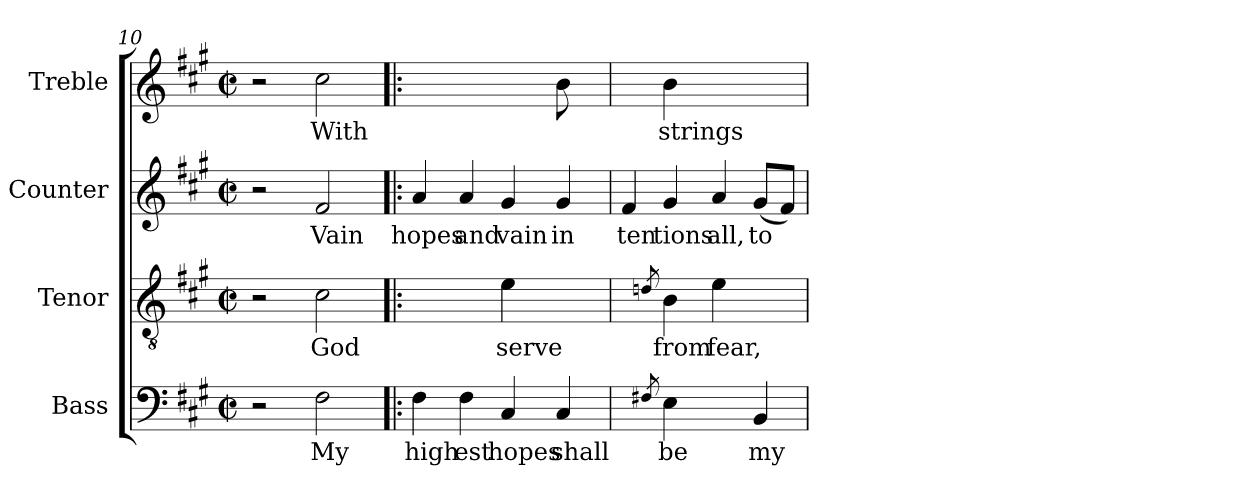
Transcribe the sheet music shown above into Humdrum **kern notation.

**kern	**text	**kern	**text	**kern	**text	**kern	**text
*part4	*part4	*part3	*part3	*part2	*part2	*part1	*part1
*staff4	*staff4	*staff3	*staff3	*staff2	*staff2	*staff1	*staff1
*I"Bass	*	*I"Tenor	*	*I"Counter	*	*I"Treble	*
*I'B.	*	*I'T.	*	*I'C.	*	*I'Tr.	*
*clefF4	*	*clefGv2	*	*clefG2	*	*clefG2	*
*k[f#c#g#]	*	*k[f#c#g#]	*	*k[f#c#g#]	*	*k[f#c#g#]	*
*A:	*	*A:	*	*A:	*	*A:	*
*M2/2	*	*M2/2	*	*M2/2	*	*M2/2	*
*met(c|)	*	*met(c|)	*	*met(c|)	*	*met(c|)	*
=10	=10	=10	=10	=10	=10	=10	=10
2r	.	2r	.	2r	.	2r	.
!	!LO:LY:b:rj	!	!LO:LY:b:rj	!	!LO:LY:b:rj	!	!LO:LY:b:rj
2F#\	My	2c#\	God	2f#/	Vain	2cc#\	With
=11!|:	=11!|:	=11!|:	=11!|:	=11!|:	=11!|:	=11!|:	=11!|:
!	!LO:LY:b:rj	!	!	!	!LO:LY:b:rj	!	!
4F#\	high	2ryy	.	4a/	hopes	2.ryy	.
!	!LO:LY:b:rj	!	!	!	!LO:LY:b:rj	!	!
4F#\	est	.	.	4a/	and	.	.
!	!LO:LY:b:rj	!	!LO:LY:b:rj	!	!LO:LY:b:rj	!	!
4C#/	hopes	4e\	serve	4g#/	vain	.	.
!	!LO:LY:b:rj	!	!	!	!LO:LY:b:rj	!	!LO:LY:b:rj
4C#/	shall	4ryy	.	4g#/	in	8b\	.
.	.	.	.	.	.	8ryy	.
!!LO:PB:g=z
=12	=12	=12	=12	=12	=12	=12	=12
!	!	!	!	!	!LO:LY:b:rj	!	!
4ryy	.	4ryy	.	4f#/	ten	4ryy	.
8qF#X/	.	8qdn/	.	.	.	.	.
!	!LO:LY:b:rj	!	!LO:LY:b:rj	!	!LO:LY:b:rj	!	!LO:LY:b:rj
4E\	be	4B\	from	4g#/	tions	4b\	strings
!	!	!	!LO:LY:b:rj	!	!LO:LY:b:rj	!	!
4ryy	.	4e\	fear,	4a/	all,	2ryy	.
!	!LO:LY:b:rj	!	!	!	!LO:LY:b:rj	!	!
4BB/	my	4ryy	.	(<8g#/L	to	.	.
!	!	!	!	!	!LO:LY:b:rj	!	!
.	.	.	.	8f#/J)	.	.	.
=	=	=	=	=	=	=	=
*-	*-	*-	*-	*-	*-	*-	*-
